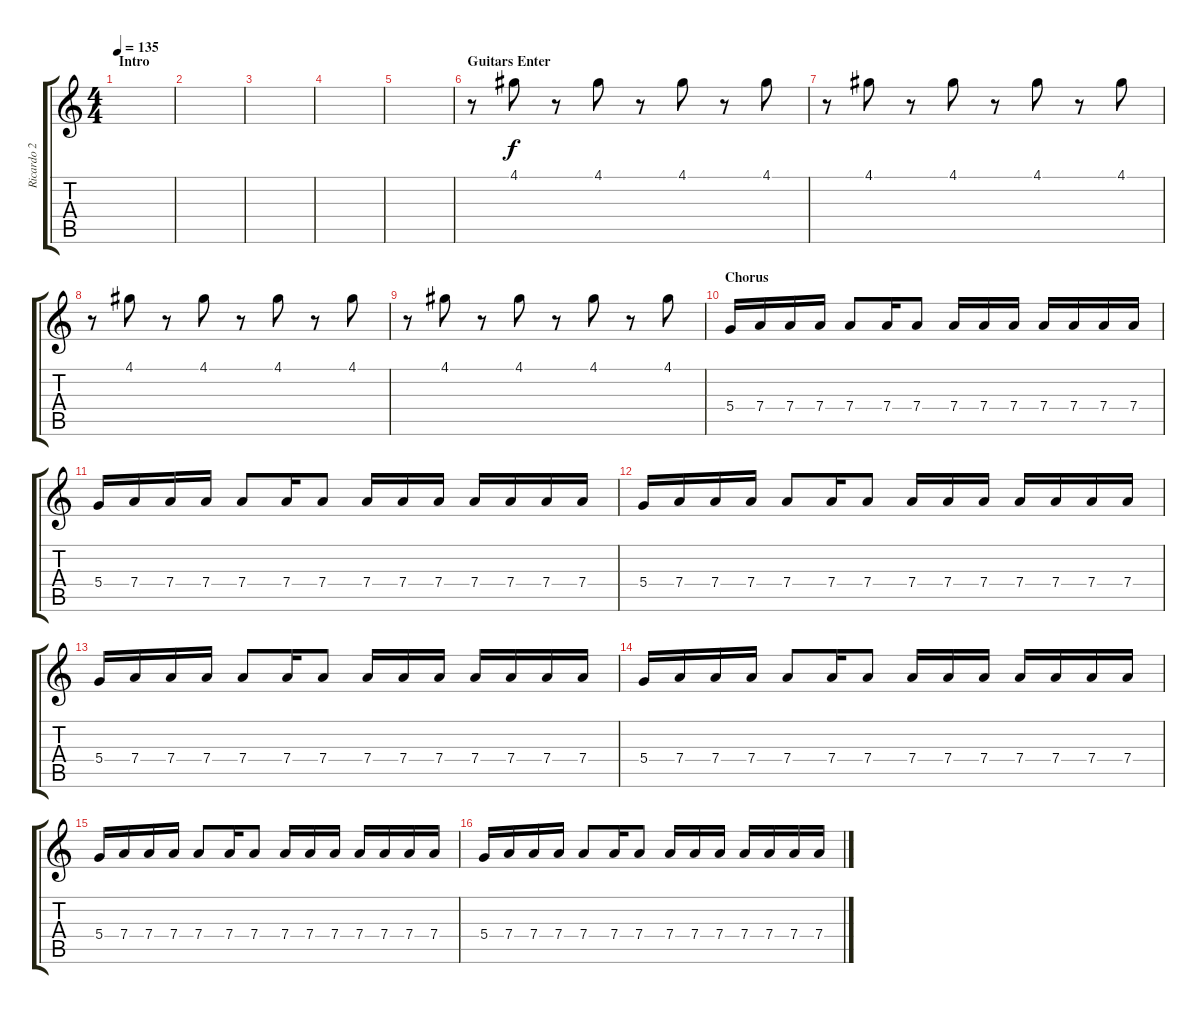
\track ("Ricardo 2" "Ricardo 2") {instrument distortionguitar}
\staff {score tabs}
\tuning (E4 B3 G3 D3 A2 E2) {hide}
\ts (4 4)
\section ("" "Intro")
\tempo 135
\clef g2
\ks c
|
|
|
|
|
\section ("" "Guitars Enter")
r.8 4.1.8 r.8 4.1.8 r.8 4.1.8 r.8 4.1.8 |
r.8 4.1.8 r.8 4.1.8 r.8 4.1.8 r.8 4.1.8 |
r.8 4.1.8 r.8 4.1.8 r.8 4.1.8 r.8 4.1.8 |
r.8 4.1.8 r.8 4.1.8 r.8 4.1.8 r.8 4.1.8 |
\section ("" "Chorus")
5.4.16 7.4.16 7.4.16 7.4.16 7.4.8 7.4.16 7.4.8 7.4.16 7.4.16 7.4.16 7.4.16 7.4.16 7.4.16 7.4.16 |
5.4.16 7.4.16 7.4.16 7.4.16 7.4.8 7.4.16 7.4.8 7.4.16 7.4.16 7.4.16 7.4.16 7.4.16 7.4.16 7.4.16 |
5.4.16 7.4.16 7.4.16 7.4.16 7.4.8 7.4.16 7.4.8 7.4.16 7.4.16 7.4.16 7.4.16 7.4.16 7.4.16 7.4.16 |
5.4.16 7.4.16 7.4.16 7.4.16 7.4.8 7.4.16 7.4.8 7.4.16 7.4.16 7.4.16 7.4.16 7.4.16 7.4.16 7.4.16 |
5.4.16 7.4.16 7.4.16 7.4.16 7.4.8 7.4.16 7.4.8 7.4.16 7.4.16 7.4.16 7.4.16 7.4.16 7.4.16 7.4.16 |
5.4.16 7.4.16 7.4.16 7.4.16 7.4.8 7.4.16 7.4.8 7.4.16 7.4.16 7.4.16 7.4.16 7.4.16 7.4.16 7.4.16 |
5.4.16 7.4.16 7.4.16 7.4.16 7.4.8 7.4.16 7.4.8 7.4.16 7.4.16 7.4.16 7.4.16 7.4.16 7.4.16 7.4.16
